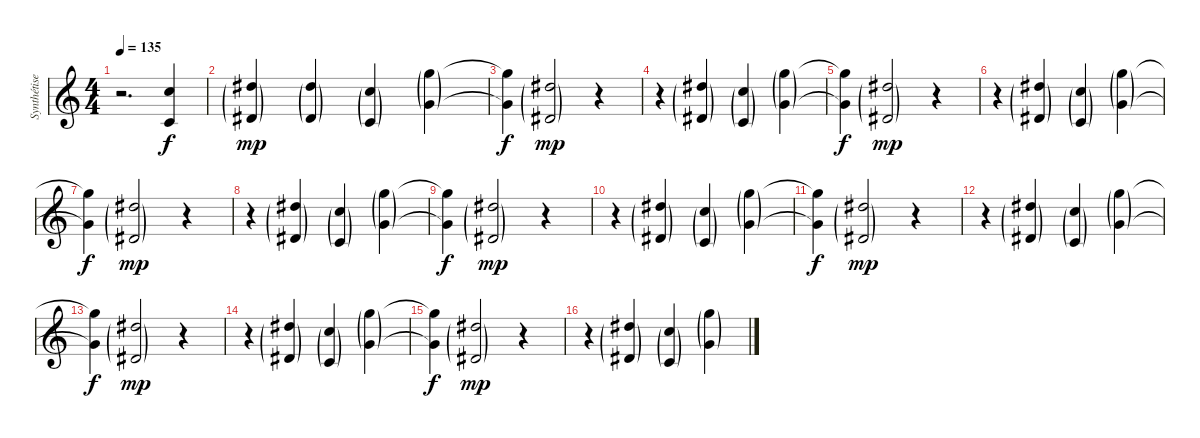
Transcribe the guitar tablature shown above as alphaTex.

\track ("Synthétiseur" "Synthétise") {instrument stringensemble1}
\staff {score}
\tuning (E4 B3 G3 D3 A2 E2) {hide}
\ts (4 4)
\tempo 135
\clef g2
\ks c
r.2{d dy f} (8.1 5.3).4 |
(11.1{g} 8.3{g}).4{dy mp} (11.1{g} 8.3{g}).4 (8.1{g} 5.3{g}).4 (15.1{g} 12.3{g}).4 |
(15.1{t} 12.3{t}).4{dy f} (11.1{g} 8.3{g}).2{dy mp} r.4 |
r.4 (11.1{g} 8.3{g}).4 (8.1{g} 5.3{g}).4 (15.1{g} 12.3{g}).4 |
(15.1{t} 12.3{t}).4{dy f} (11.1{g} 8.3{g}).2{dy mp} r.4 |
r.4 (11.1{g} 8.3{g}).4 (8.1{g} 5.3{g}).4 (15.1{g} 12.3{g}).4 |
(15.1{t} 12.3{t}).4{dy f} (11.1{g} 8.3{g}).2{dy mp} r.4 |
r.4 (11.1{g} 8.3{g}).4 (8.1{g} 5.3{g}).4 (15.1{g} 12.3{g}).4 |
(15.1{t} 12.3{t}).4{dy f} (11.1{g} 8.3{g}).2{dy mp} r.4 |
r.4 (11.1{g} 8.3{g}).4 (8.1{g} 5.3{g}).4 (15.1{g} 12.3{g}).4 |
(15.1{t} 12.3{t}).4{dy f} (11.1{g} 8.3{g}).2{dy mp} r.4 |
r.4 (11.1{g} 8.3{g}).4 (8.1{g} 5.3{g}).4 (15.1{g} 12.3{g}).4 |
(15.1{t} 12.3{t}).4{dy f} (11.1{g} 8.3{g}).2{dy mp} r.4 |
r.4 (11.1{g} 8.3{g}).4 (8.1{g} 5.3{g}).4 (15.1{g} 12.3{g}).4 |
(15.1{t} 12.3{t}).4{dy f} (11.1{g} 8.3{g}).2{dy mp} r.4 |
r.4 (11.1{g} 8.3{g}).4 (8.1{g} 5.3{g}).4 (15.1{g} 12.3{g}).4
